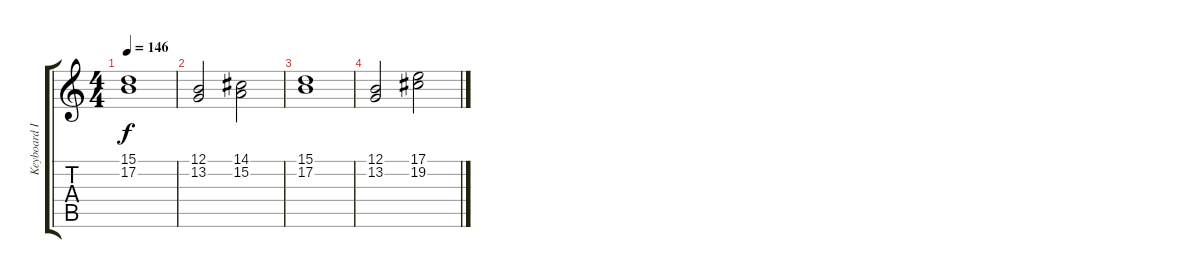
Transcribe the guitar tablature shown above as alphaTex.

\track ("Keyboard I [Maria]" "Keyboard I") {instrument pad4choir}
\staff {score tabs}
\tuning (B3 Gb3 D3 A2 E2 B1) {hide}
\ts (4 4)
\tempo 146
\clef g2
\ks c
(15.1 17.2).1{dy f} |
(12.1 13.2).2 (14.1 15.2).2 |
(15.1 17.2).1 |
(12.1 13.2).2 (17.1 19.2).2
